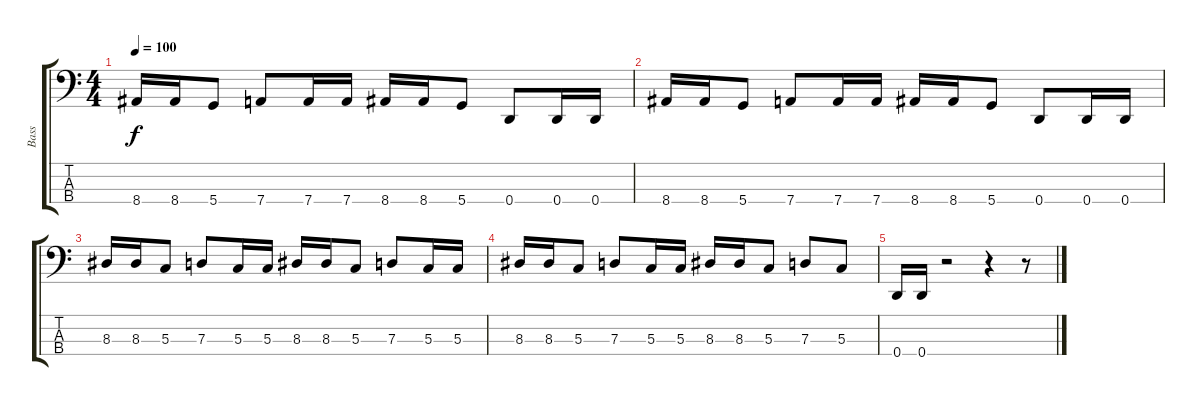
\track ("Bass" "Bass") {instrument electricbassfinger}
\staff {score tabs}
\tuning (F2 C2 G1 D1) {hide}
\ts (4 4)
\tempo 100
\clef f4
\ks c
8.4.16{dy f} 8.4.16 5.4.8 7.4.8 7.4.16 7.4.16 8.4.16 8.4.16 5.4.8 0.4.8 0.4.16 0.4.16 |
8.4.16 8.4.16 5.4.8 7.4.8 7.4.16 7.4.16 8.4.16 8.4.16 5.4.8 0.4.8 0.4.16 0.4.16 |
8.3.16 8.3.16 5.3.8 7.3.8 5.3.16 5.3.16 8.3.16 8.3.16 5.3.8 7.3.8 5.3.16 5.3.16 |
8.3.16 8.3.16 5.3.8 7.3.8 5.3.16 5.3.16 8.3.16 8.3.16 5.3.8 7.3.8 5.3.8 |
0.4.16 0.4.16 r.2 r.4 r.8
